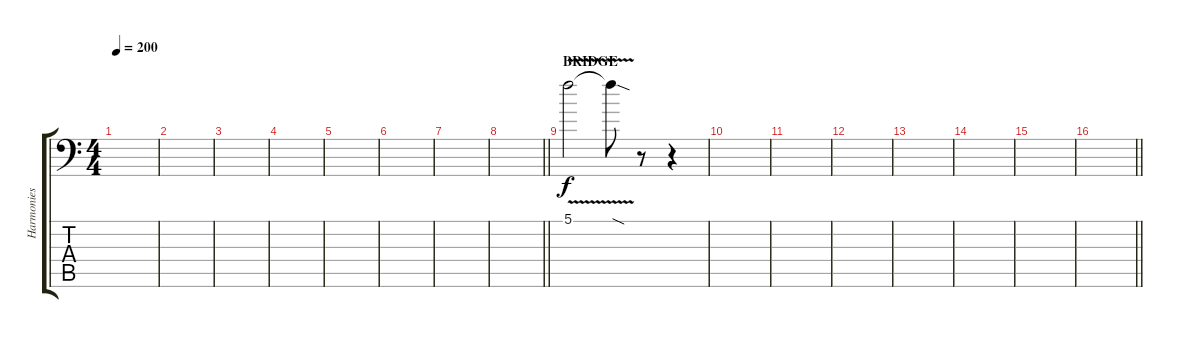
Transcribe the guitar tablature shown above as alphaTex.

\track ("Harmonies" "Harmonies") {instrument distortionguitar}
\staff {score tabs}
\tuning (C4 G3 Eb3 Bb2 F2 Bb1) {hide}
\ts (4 4)
\tempo 200
\clef f4
\ks c
|
|
|
|
|
|
|
\barLineRight lightlight
|
\section ("" "BRIDGE")
5.1{v}.2{balance 8} 5.1{sod t}.8 r.8 r.4 |
|
|
|
|
|
|
\barLineRight lightlight
